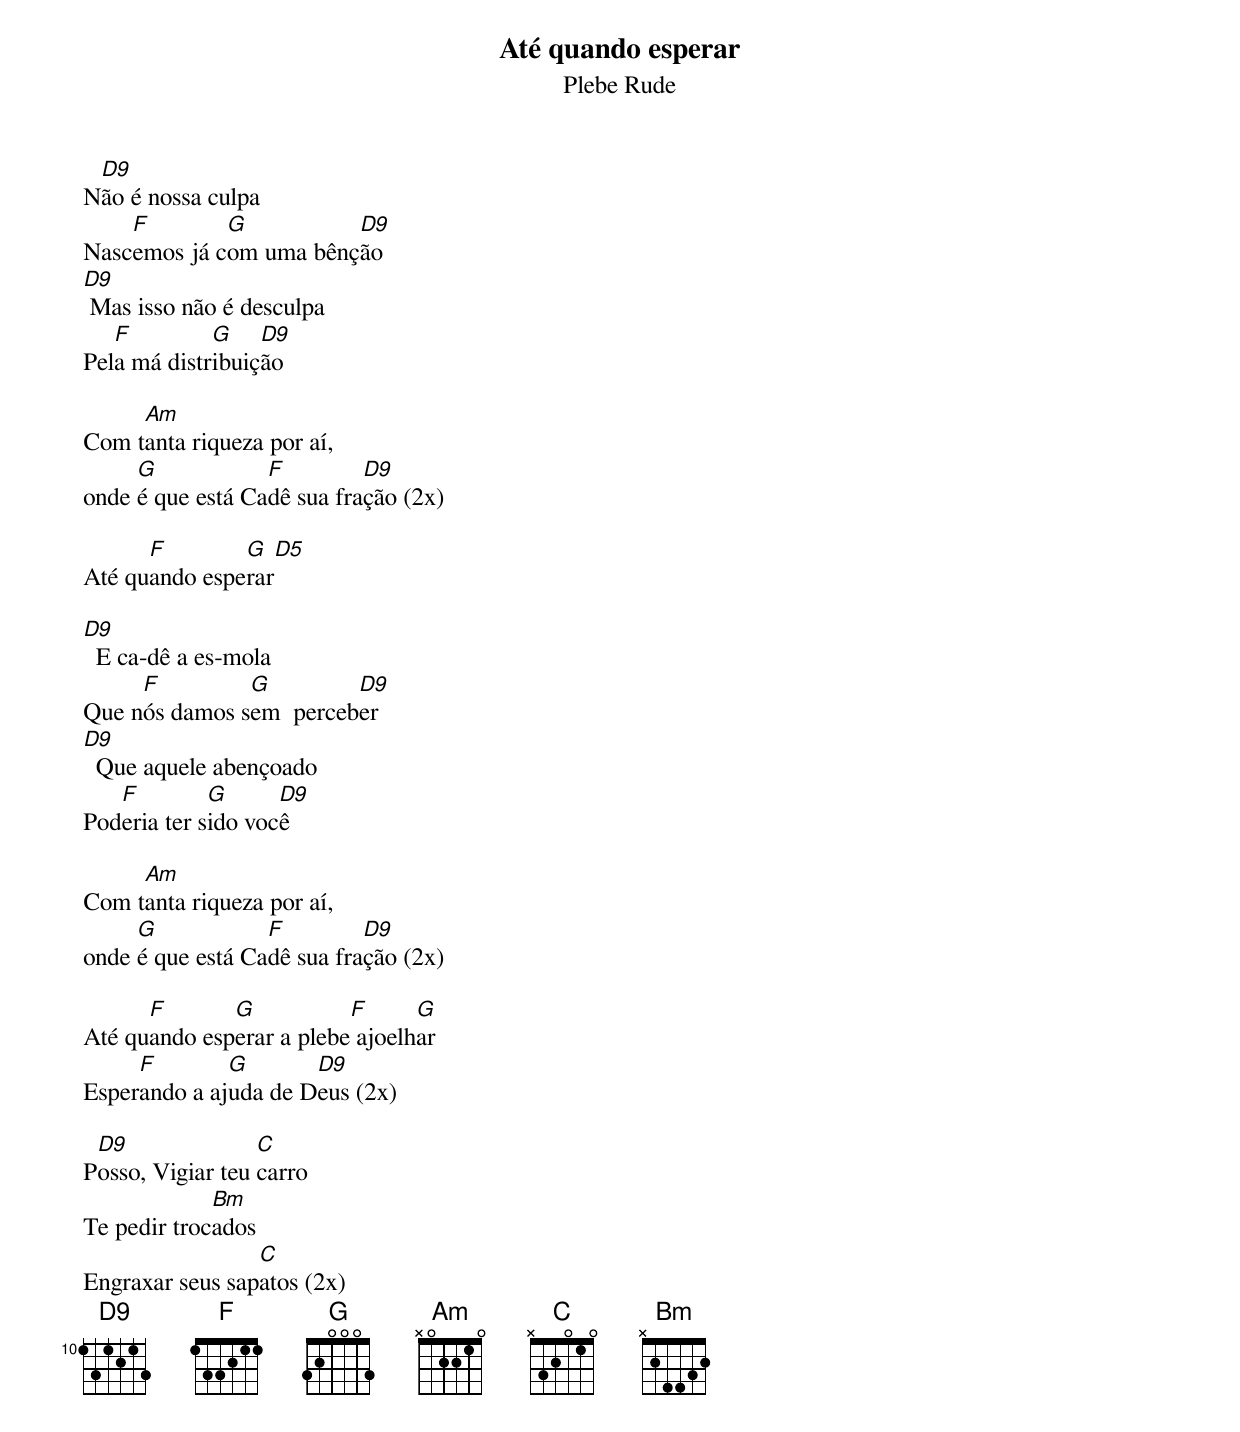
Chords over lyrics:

Até quando esperar
Plebe Rude

 D9
Não é nossa culpa
    F        G          D9
Nascemos já com uma bênção
D9
 Mas isso não é desculpa
   F         G    D9
Pela má distribuição

     Am
Com tanta riqueza por aí,
     G            F         D9
onde é que está Cadê sua fração (2x)

      F        G   D5
Até quando esperar

D9
  E ca-dê a es-mola
     F         G         D9
Que nós damos sem  perceber
D9
  Que aquele abençoado
   F         G      D9
Poderia ter sido você

     Am
Com tanta riqueza por aí,
     G            F         D9
onde é que está Cadê sua fração (2x)

      F       G           F      G
Até quando esperar a plebe ajoelhar
     F        G       D9
Esperando a ajuda de Deus (2x)

 D9               C
Posso, Vigiar teu carro
             Bm
Te pedir trocados
                 C
Engraxar seus sapatos (2x)
